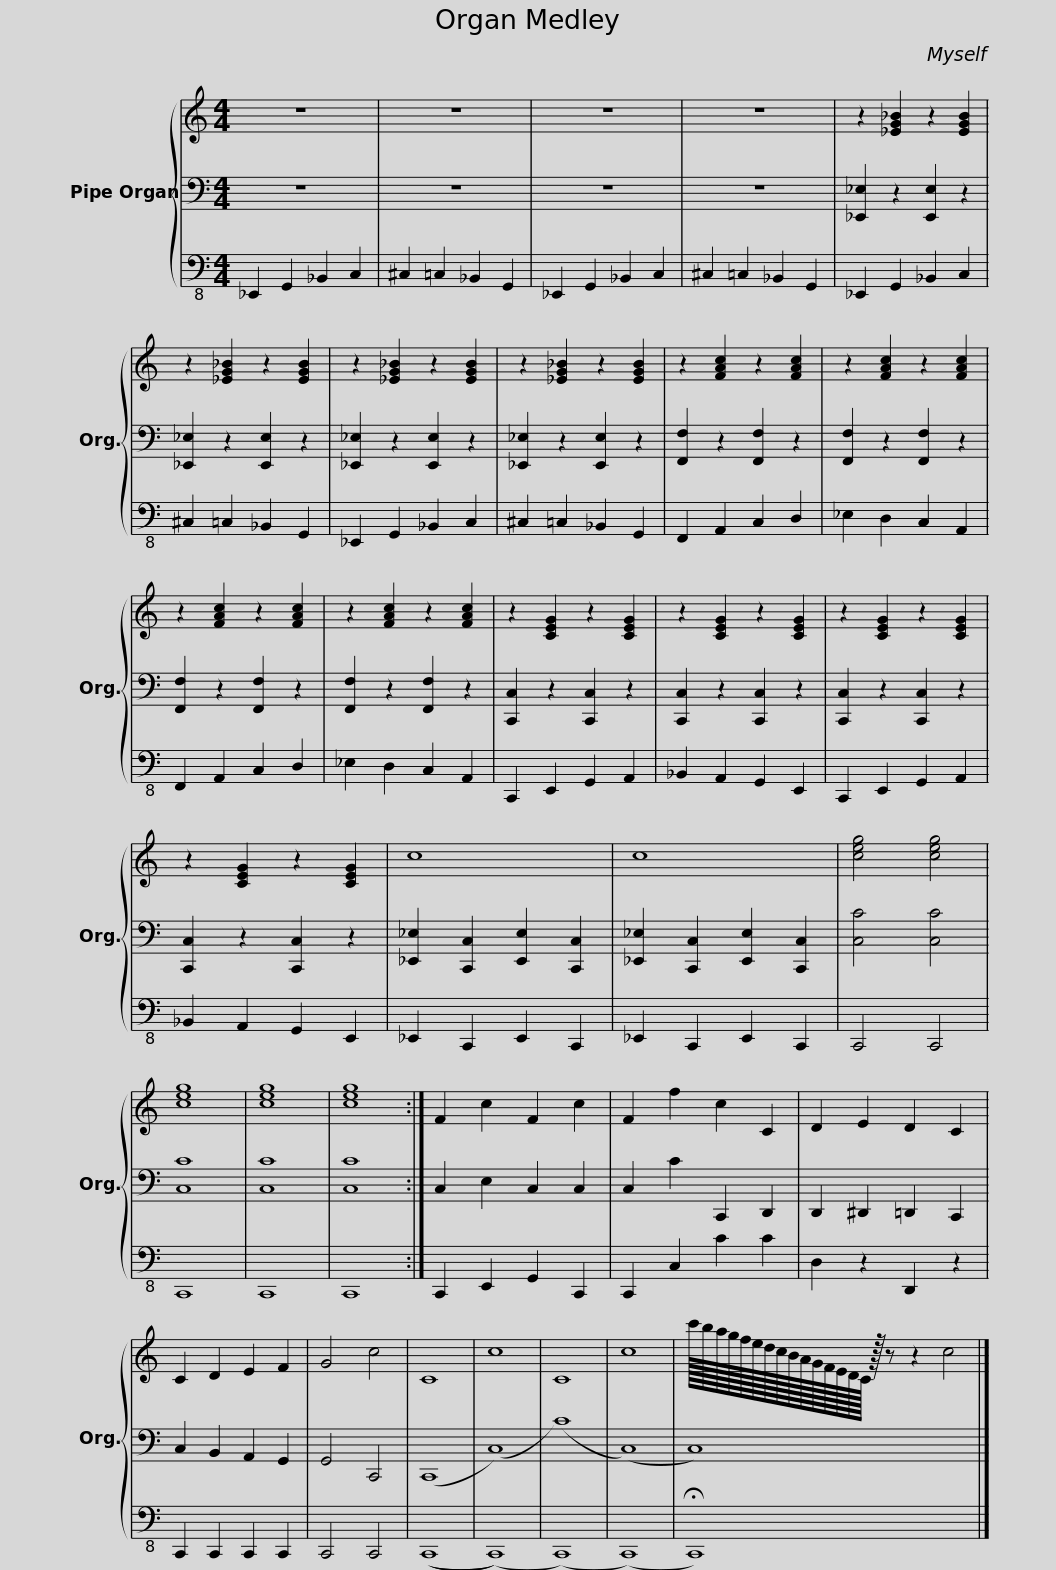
X:1
%%score { 1 | 2 | 3 }
L:1/8
M:4/4
I:linebreak $
K:C
V:1 treble
V:2 bass
V:3 bass-8
V:1
 z8 | z8 | z8 | z8 | z2 [_EG_B]2 z2 [EGB]2 | %5
 z2 [_EG_B]2 z2 [EGB]2 | z2 [_EG_B]2 z2 [EGB]2 |$ z2 [_EG_B]2 z2 [EGB]2 | z2 [FAc]2 z2 [FAc]2 | z2 [FAc]2 z2 [FAc]2 | %10
 z2 [FAc]2 z2 [FAc]2 | z2 [FAc]2 z2 [FAc]2 | z2 [CEG]2 z2 [CEG]2 | z2 [CEG]2 z2 [CEG]2 | z2 [CEG]2 z2 [CEG]2 | %15
 z2 [CEG]2 z2 [CEG]2 |$ c8 | c8 | [ceg]4 [ceg]4 | [ceg]8 | %20
 [ceg]8 | [ceg]8 :| F2 c2 F2 c2 | F2 f2 c2 C2 | D2 E2 D2 C2 |$ %25
 C2 D2 E2 F2 | G4 c4 | C8 | c8 | C8 | %30
 c8 | c'/16b/16a/16g/16f/16e/16d/16c/16B/16A/16G/16F/16E/16D/16C/16 z/16 z z2 c4 |] %32
V:2
 z8 | z8 | z8 | z8 | [_E,,_E,]2 z2 [E,,E,]2 z2 | %5
 [_E,,_E,]2 z2 [E,,E,]2 z2 | [_E,,_E,]2 z2 [E,,E,]2 z2 |$ [_E,,_E,]2 z2 [E,,E,]2 z2 | [F,,F,]2 z2 [F,,F,]2 z2 | [F,,F,]2 z2 [F,,F,]2 z2 | %10
 [F,,F,]2 z2 [F,,F,]2 z2 | [F,,F,]2 z2 [F,,F,]2 z2 | [C,,C,]2 z2 [C,,C,]2 z2 | [C,,C,]2 z2 [C,,C,]2 z2 | [C,,C,]2 z2 [C,,C,]2 z2 | %15
 [C,,C,]2 z2 [C,,C,]2 z2 |$ [_E,,_E,]2 [C,,C,]2 [E,,E,]2 [C,,C,]2 | [_E,,_E,]2 [C,,C,]2 [E,,E,]2 [C,,C,]2 | [C,C]4 [C,C]4 | [C,C]8 | %20
 [C,C]8 | [C,C]8 :| C,2 E,2 C,2 C,2 | C,2 C2 C,,2 D,,2 | D,,2 ^D,,2 =D,,2 C,,2 |$ %25
 C,2 B,,2 A,,2 G,,2 | G,,4 C,,4 | (C,,8 | (C,8) | (C8) | %30
 (C,8) | C,8) |] %32
V:3
 _E,,2 G,,2 _B,,2 C,2 | ^C,2 =C,2 _B,,2 G,,2 | _E,,2 G,,2 _B,,2 C,2 | ^C,2 =C,2 _B,,2 G,,2 | _E,,2 G,,2 _B,,2 C,2 | %5
 ^C,2 =C,2 _B,,2 G,,2 | _E,,2 G,,2 _B,,2 C,2 |$ ^C,2 =C,2 _B,,2 G,,2 | F,,2 A,,2 C,2 D,2 | _E,2 D,2 C,2 A,,2 | %10
 F,,2 A,,2 C,2 D,2 | _E,2 D,2 C,2 A,,2 | C,,2 E,,2 G,,2 A,,2 | _B,,2 A,,2 G,,2 E,,2 | C,,2 E,,2 G,,2 A,,2 | %15
 _B,,2 A,,2 G,,2 E,,2 |$ _E,,2 C,,2 E,,2 C,,2 | _E,,2 C,,2 E,,2 C,,2 | C,,4 C,,4 | C,,8 | %20
 C,,8 | C,,8 :| C,,2 E,,2 G,,2 C,,2 | C,,2 C,2 C2 C2 | D,2 z2 D,,2 z2 |$ %25
 C,,2 C,,2 C,,2 C,,2 | C,,4 C,,4 | ((C,,8 | (C,,8)) | (C,,8) | %30
 (C,,8) | !fermata!C,,8) |] %32
